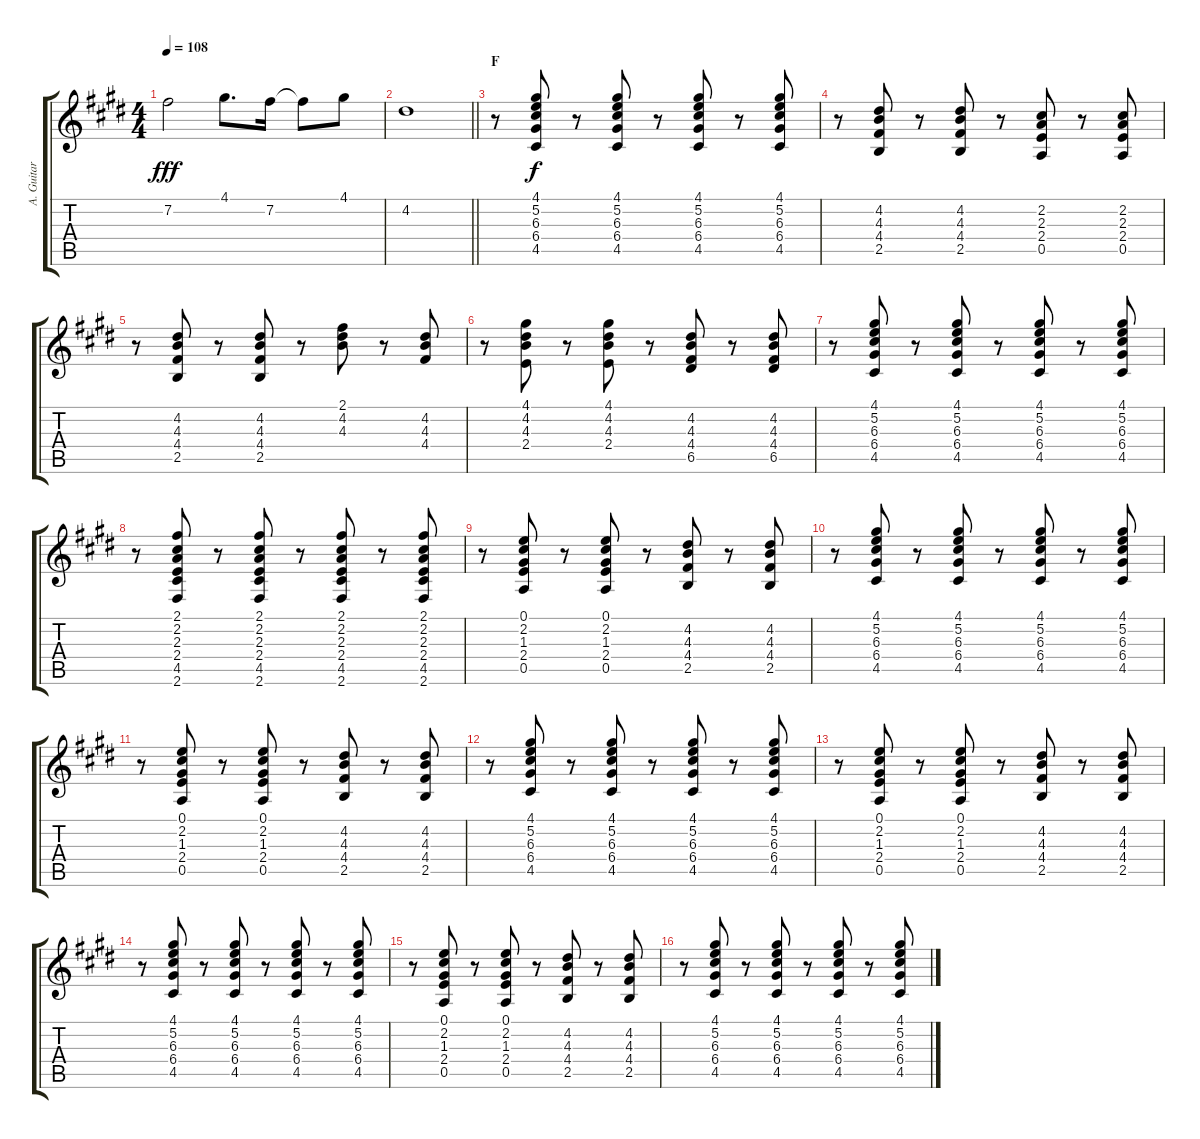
\track ("A. Guitar" "A. Guitar") {instrument acousticguitarsteel}
\staff {score tabs}
\tuning (E4 B3 G3 D3 A2 E2) {hide}
\ts (4 4)
\tempo 108
\clef g2
\ks e
7.2.2{dy fff} 4.1.8{d} 7.2.16 7.2{t}.8 4.1.8 |
\barLineRight lightlight
4.2.1 |
\section ("" "F")
r.8 (4.1 5.2 6.3 6.4 4.5).8{dy f} r.8 (4.1 5.2 6.3 6.4 4.5).8 r.8 (4.1 5.2 6.3 6.4 4.5).8 r.8 (4.1 5.2 6.3 6.4 4.5).8 |
r.8 (4.2 4.3 4.4 2.5).8 r.8 (4.2 4.3 4.4 2.5).8 r.8 (2.2 2.3 2.4 0.5).8 r.8 (2.2 2.3 2.4 0.5).8 |
r.8 (4.2 4.3 4.4 2.5).8 r.8 (4.2 4.3 4.4 2.5).8 r.8 (2.1 4.2 4.3).8 r.8 (4.2 4.3 4.4).8 |
r.8 (4.1 4.2 4.3 2.4).8 r.8 (4.1 4.2 4.3 2.4).8 r.8 (4.2 4.3 4.4 6.5).8 r.8 (4.2 4.3 4.4 6.5).8 |
r.8 (4.1 5.2 6.3 6.4 4.5).8 r.8 (4.1 5.2 6.3 6.4 4.5).8 r.8 (4.1 5.2 6.3 6.4 4.5).8 r.8 (4.1 5.2 6.3 6.4 4.5).8 |
r.8 (2.1 2.2 2.3 2.4 4.5 2.6).8 r.8 (2.1 2.2 2.3 2.4 4.5 2.6).8 r.8 (2.1 2.2 2.3 2.4 4.5 2.6).8 r.8 (2.1 2.2 2.3 2.4 4.5 2.6).8 |
r.8 (0.1 2.2 1.3 2.4 0.5).8 r.8 (0.1 2.2 1.3 2.4 0.5).8 r.8 (4.2 4.3 4.4 2.5).8 r.8 (4.2 4.3 4.4 2.5).8 |
r.8 (4.1 5.2 6.3 6.4 4.5).8 r.8 (4.1 5.2 6.3 6.4 4.5).8 r.8 (4.1 5.2 6.3 6.4 4.5).8 r.8 (4.1 5.2 6.3 6.4 4.5).8 |
r.8 (0.1 2.2 1.3 2.4 0.5).8 r.8 (0.1 2.2 1.3 2.4 0.5).8 r.8 (4.2 4.3 4.4 2.5).8 r.8 (4.2 4.3 4.4 2.5).8 |
r.8 (4.1 5.2 6.3 6.4 4.5).8 r.8 (4.1 5.2 6.3 6.4 4.5).8 r.8 (4.1 5.2 6.3 6.4 4.5).8 r.8 (4.1 5.2 6.3 6.4 4.5).8 |
r.8 (0.1 2.2 1.3 2.4 0.5).8 r.8 (0.1 2.2 1.3 2.4 0.5).8 r.8 (4.2 4.3 4.4 2.5).8 r.8 (4.2 4.3 4.4 2.5).8 |
r.8 (4.1 5.2 6.3 6.4 4.5).8 r.8 (4.1 5.2 6.3 6.4 4.5).8 r.8 (4.1 5.2 6.3 6.4 4.5).8 r.8 (4.1 5.2 6.3 6.4 4.5).8 |
r.8 (0.1 2.2 1.3 2.4 0.5).8 r.8 (0.1 2.2 1.3 2.4 0.5).8 r.8 (4.2 4.3 4.4 2.5).8 r.8 (4.2 4.3 4.4 2.5).8 |
r.8 (4.1 5.2 6.3 6.4 4.5).8 r.8 (4.1 5.2 6.3 6.4 4.5).8 r.8 (4.1 5.2 6.3 6.4 4.5).8 r.8 (4.1 5.2 6.3 6.4 4.5).8
